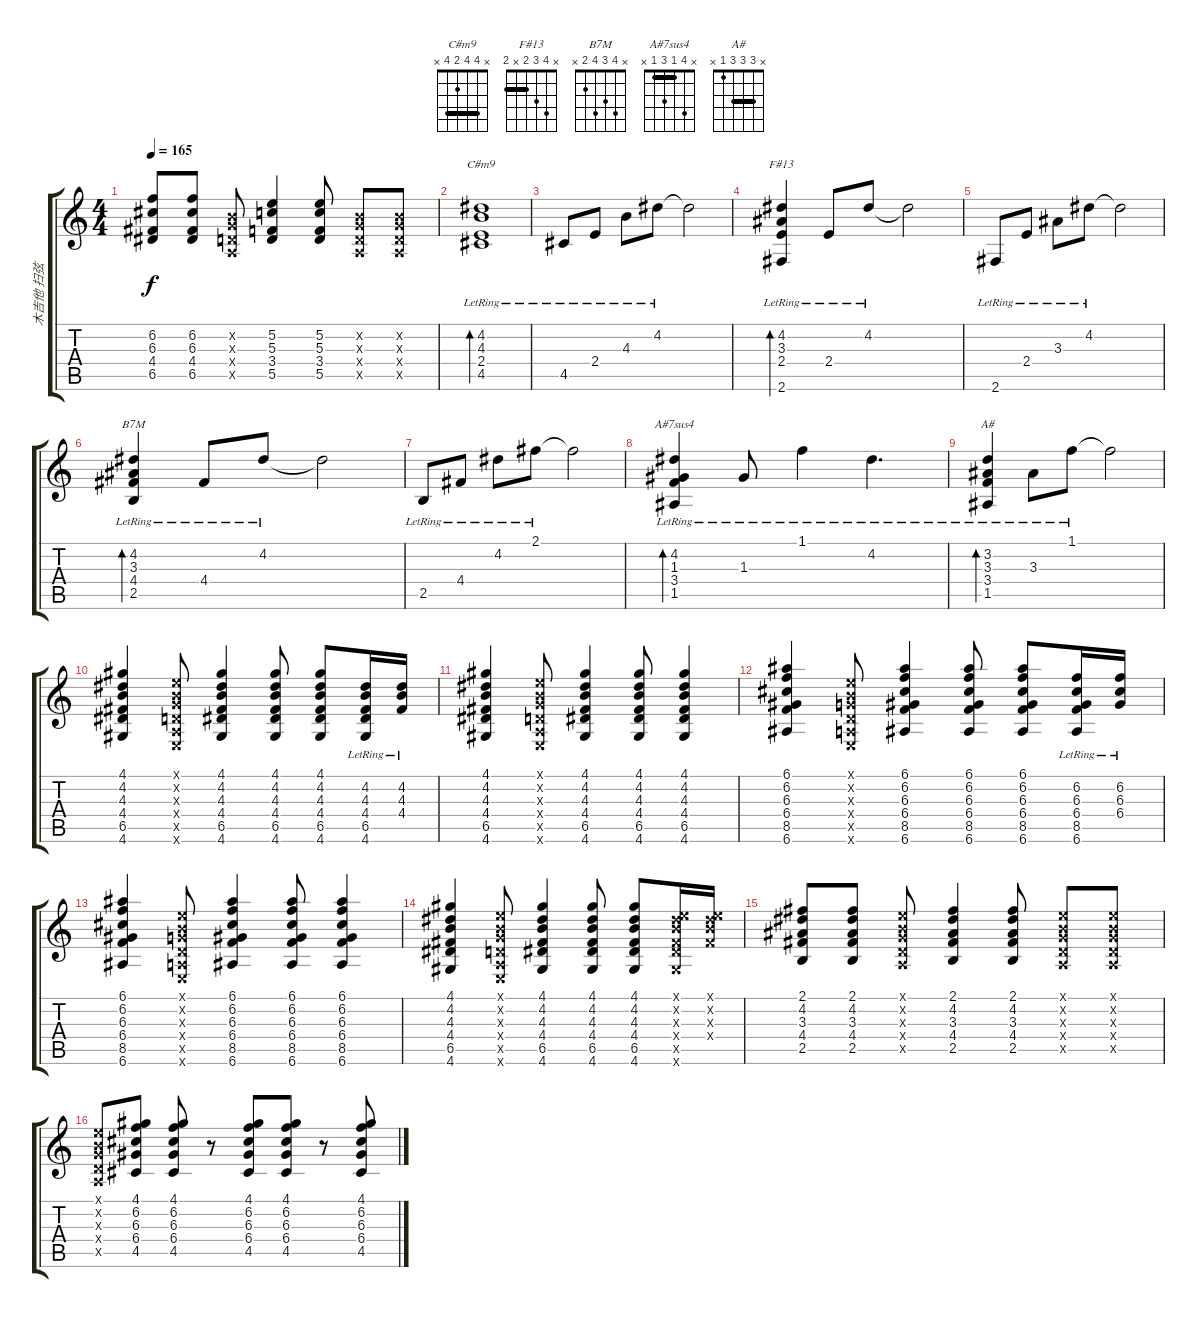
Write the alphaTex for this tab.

\track ("木吉他 扫弦" "木吉他 扫弦") {instrument acousticguitarnylon}
\staff {score tabs}
\tuning (E4 B3 G3 D3 A2 E2) {hide}
\chord ("C#m9" x 4 4 2 4 x) {barre 4}
\chord ("F#13" x 4 3 2 x 2) {barre 2}
\chord ("B7M" x 4 3 4 2 x)
\chord ("A#7sus4" x 4 1 3 1 x) {barre 1}
\chord ("A#" x 3 3 3 1 x) {barre 3}
\ts (4 4)
\tempo 165
\clef g2
\ks c
(6.2{t} 6.3{t} 4.4{t} 6.5{t}).8{dy f} (6.2 6.3 4.4 6.5).8 (0.2{x} 0.3{x} 0.4{x} 0.5{x}).8 (5.2 5.3 3.4 5.5).4 (5.2 5.3 3.4 5.5).8 (0.2{x} 0.3{x} 0.4{x} 0.5{x}).8 (0.2{x} 0.3{x} 0.4{x} 0.5{x}).8 |
(4.2{lr} 4.3{lr} 2.4{lr} 4.5{lr}).1{bd 240 ch "C#m9" volume 12} |
4.5{lr}.8 2.4{lr}.8 4.3{lr}.8 4.2{lr}.8 4.2{t}.2 |
(4.2{lr} 3.3{lr} 2.4{lr} 2.6{lr}).4{bd 240 ch "F#13"} 2.4{lr}.8 4.2{lr}.8 4.2{t}.2 |
2.6{lr}.8 2.4{lr}.8 3.3{lr}.8 4.2{lr}.8 4.2{t}.2 |
(4.2{lr} 3.3{lr} 4.4{lr} 2.5{lr}).4{bd 240 ch "B7M"} 4.4{lr}.8 4.2{lr}.8 4.2{t}.2 |
2.5{lr}.8 4.4{lr}.8 4.2{lr}.8 2.1{lr}.8 2.1{t}.2 |
(4.2{lr} 1.3{lr} 3.4{lr} 1.5{lr}).4{bd 240 ch "A#7sus4"} 1.3{lr}.8 1.1{lr}.4 4.2{lr}.4{d} |
(3.2{lr} 3.3{lr} 3.4{lr} 1.5{lr}).4{bd 240 ch "A#"} 3.3{lr}.8 1.1{lr}.8 1.1{t}.2 |
(4.1 4.2 4.3 4.4 6.5 4.6).4{volume 10} (0.1{x} 0.2{x} 0.3{x} 0.4{x} 0.5{x} 0.6{x}).8 (4.1 4.2 4.3 4.4 6.5 4.6).4 (4.1 4.2 4.3 4.4 6.5 4.6).8 (4.1 4.2 4.3 4.4 6.5 4.6).8 (4.2{lr} 4.3{lr} 4.4{lr} 6.5{lr} 4.6{lr}).16 (4.2{lr} 4.3{lr} 4.4{lr}).16 |
(4.1 4.2 4.3 4.4 6.5 4.6).4 (0.1{x} 0.2{x} 0.3{x} 0.4{x} 0.5{x} 0.6{x}).8 (4.1 4.2 4.3 4.4 6.5 4.6).4 (4.1 4.2 4.3 4.4 6.5 4.6).8 (4.1 4.2 4.3 4.4 6.5 4.6).4 |
(6.1 6.2 6.3 6.4 8.5 6.6).4 (0.1{x} 0.2{x} 0.3{x} 0.4{x} 0.5{x} 0.6{x}).8 (6.1 6.2 6.3 6.4 8.5 6.6).4 (6.1 6.2 6.3 6.4 8.5 6.6).8 (6.1 6.2 6.3 6.4 8.5 6.6).8 (6.2{lr} 6.3{lr} 6.4{lr} 8.5{lr} 6.6{lr}).16 (6.2{lr} 6.3{lr} 6.4{lr}).16 |
(6.1 6.2 6.3 6.4 8.5 6.6).4 (0.1{x} 0.2{x} 0.3{x} 0.4{x} 0.5{x} 0.6{x}).8 (6.1 6.2 6.3 6.4 8.5 6.6).4 (6.1 6.2 6.3 6.4 8.5 6.6).8 (6.1 6.2 6.3 6.4 8.5 6.6).4 |
(4.1 4.2 4.3 4.4 6.5 4.6).4 (0.1{x} 0.2{x} 0.3{x} 0.4{x} 0.5{x} 0.6{x}).8 (4.1 4.2 4.3 4.4 6.5 4.6).4 (4.1 4.2 4.3 4.4 6.5 4.6).8 (4.1 4.2 4.3 4.4 6.5 4.6).8 (0.1{x} 4.2{x} 4.3{x} 4.4{x} 6.5{x} 4.6{x}).16 (0.1{x} 4.2{x} 4.3{x} 4.4{x}).16 |
(2.1 4.2 3.3 4.4 2.5).8 (2.1 4.2 3.3 4.4 2.5).8 (0.1{x} 0.2{x} 0.3{x} 0.4{x} 0.5{x}).8 (2.1 4.2 3.3 4.4 2.5).4 (2.1 4.2 3.3 4.4 2.5).8 (0.1{x} 0.2{x} 0.3{x} 0.4{x} 0.5{x}).8 (0.1{x} 0.2{x} 0.3{x} 0.4{x} 0.5{x}).8 |
(0.1{x} 0.2{x} 0.3{x} 0.4{x} 0.5{x}).8 (4.1 6.2 6.3 6.4 4.5).8 (4.1 6.2 6.3 6.4 4.5).8 r.8 (4.1 6.2 6.3 6.4 4.5).8 (4.1 6.2 6.3 6.4 4.5).8 r.8 (4.1 6.2 6.3 6.4 4.5).8
